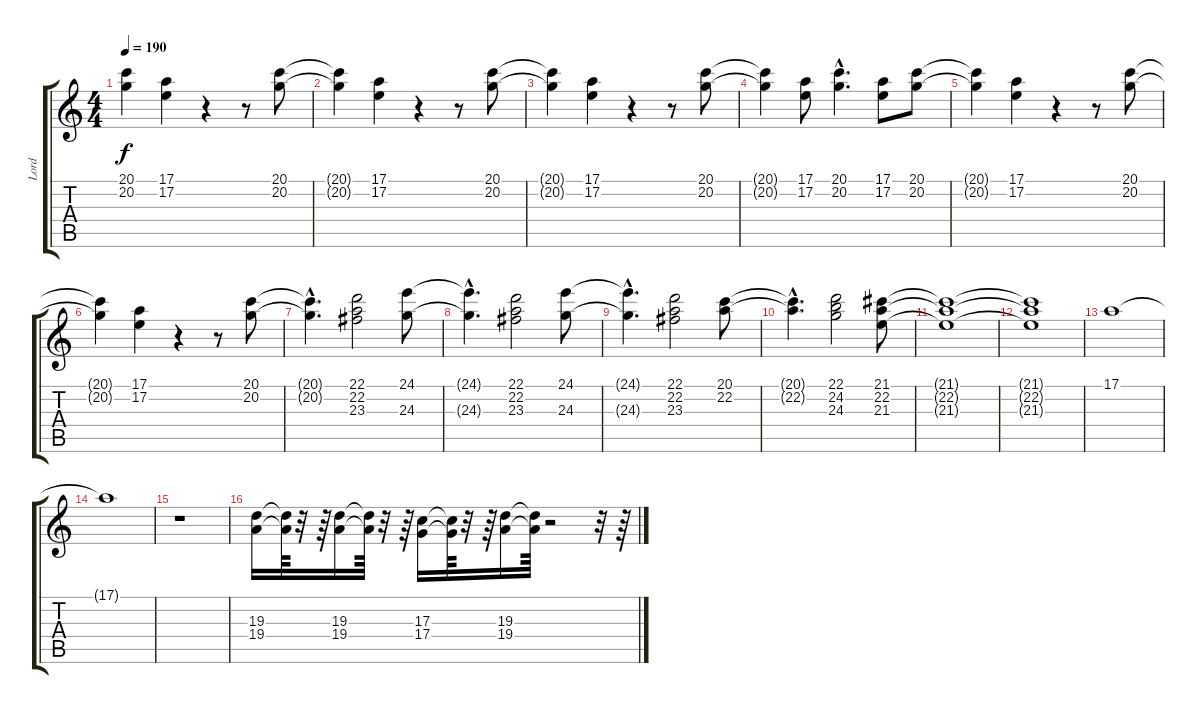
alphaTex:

\track ("Lord" "Lord") {instrument rockorgan}
\staff {score tabs}
\tuning (E4 B3 G3 D3 A2 E2) {hide}
\ts (4 4)
\tempo 190
\clef g2
\ks c
(20.1{t} 20.2{t}).4{dy f} (17.1 17.2).4 r.4 r.8 (20.1 20.2).8 |
(20.1{t} 20.2{t}).4 (17.1 17.2).4 r.4 r.8 (20.1 20.2).8 |
(20.1{t} 20.2{t}).4 (17.1 17.2).4 r.4 r.8 (20.1 20.2).8 |
(20.1{t} 20.2{t}).4 (17.1 17.2).8 (20.1{hac} 20.2{hac}).4{d} (17.1 17.2).8 (20.1 20.2).8 |
(20.1{t} 20.2{t}).4 (17.1 17.2).4 r.4 r.8 (20.1 20.2).8 |
(20.1{t} 20.2{t}).4 (17.1 17.2).4 r.4 r.8 (20.1 20.2).8 |
(20.1{hac t} 20.2{hac t}).4{d} (22.1 22.2 23.3).2 (24.1 24.3).8 |
(24.1{hac t} 24.3{hac t}).4{d} (22.1 22.2 23.3).2 (24.1 24.3).8 |
(24.1{hac t} 24.3{hac t}).4{d} (22.1 22.2 23.3).2 (20.1 22.2).8 |
(20.1{hac t} 22.2{hac t}).4{d} (22.1 24.2 24.3).2 (21.1 22.2 21.3).8 |
(21.1{t} 22.2{t} 21.3{t}).1 |
(21.1{t} 22.2{t} 21.3{t}).1 |
17.1.1 |
17.1{t}.1 |
r.1 |
(19.3 19.4).16 (19.3{t} 19.4{t}).64 r.32 r.64 (19.3 19.4).16 (19.3{t} 19.4{t}).64 r.32 r.64 (17.3 17.4).16 (17.3{t} 17.4{t}).64 r.32 r.64 (19.3 19.4).16 (19.3{t} 19.4{t}).64 r.2 r.32 r.64
